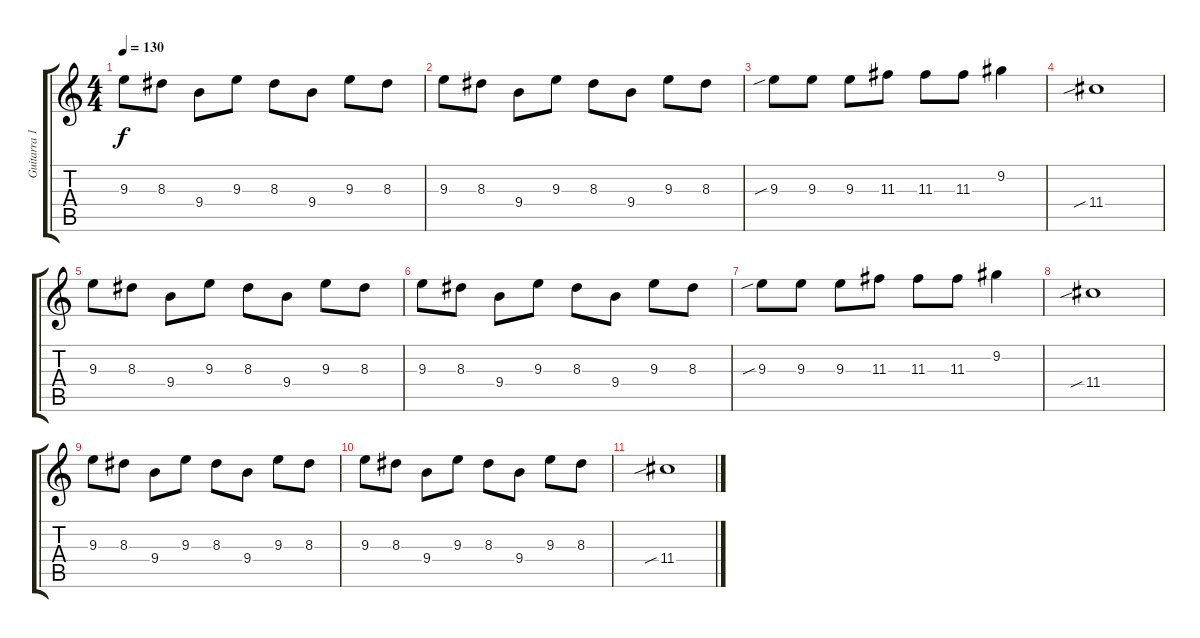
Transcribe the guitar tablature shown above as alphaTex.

\track ("Guitarra 1" "Guitarra 1") {instrument distortionguitar}
\staff {score tabs}
\tuning (E4 B3 G3 D3 A2 E2) {hide}
\ts (4 4)
\tempo 130
\clef g2
\ks c
9.3.8{dy f} 8.3.8 9.4.8 9.3.8 8.3.8 9.4.8 9.3.8 8.3.8 |
9.3.8 8.3.8 9.4.8 9.3.8 8.3.8 9.4.8 9.3.8 8.3.8 |
9.3{sib}.8 9.3.8 9.3.8 11.3.8 11.3.8 11.3.8 9.2.4 |
11.4{sib}.1 |
9.3.8 8.3.8 9.4.8 9.3.8 8.3.8 9.4.8 9.3.8 8.3.8 |
9.3.8 8.3.8 9.4.8 9.3.8 8.3.8 9.4.8 9.3.8 8.3.8 |
9.3{sib}.8 9.3.8 9.3.8 11.3.8 11.3.8 11.3.8 9.2.4 |
11.4{sib}.1 |
9.3.8 8.3.8 9.4.8 9.3.8 8.3.8 9.4.8 9.3.8 8.3.8 |
9.3.8 8.3.8 9.4.8 9.3.8 8.3.8 9.4.8 9.3.8 8.3.8 |
11.4{sib}.1
